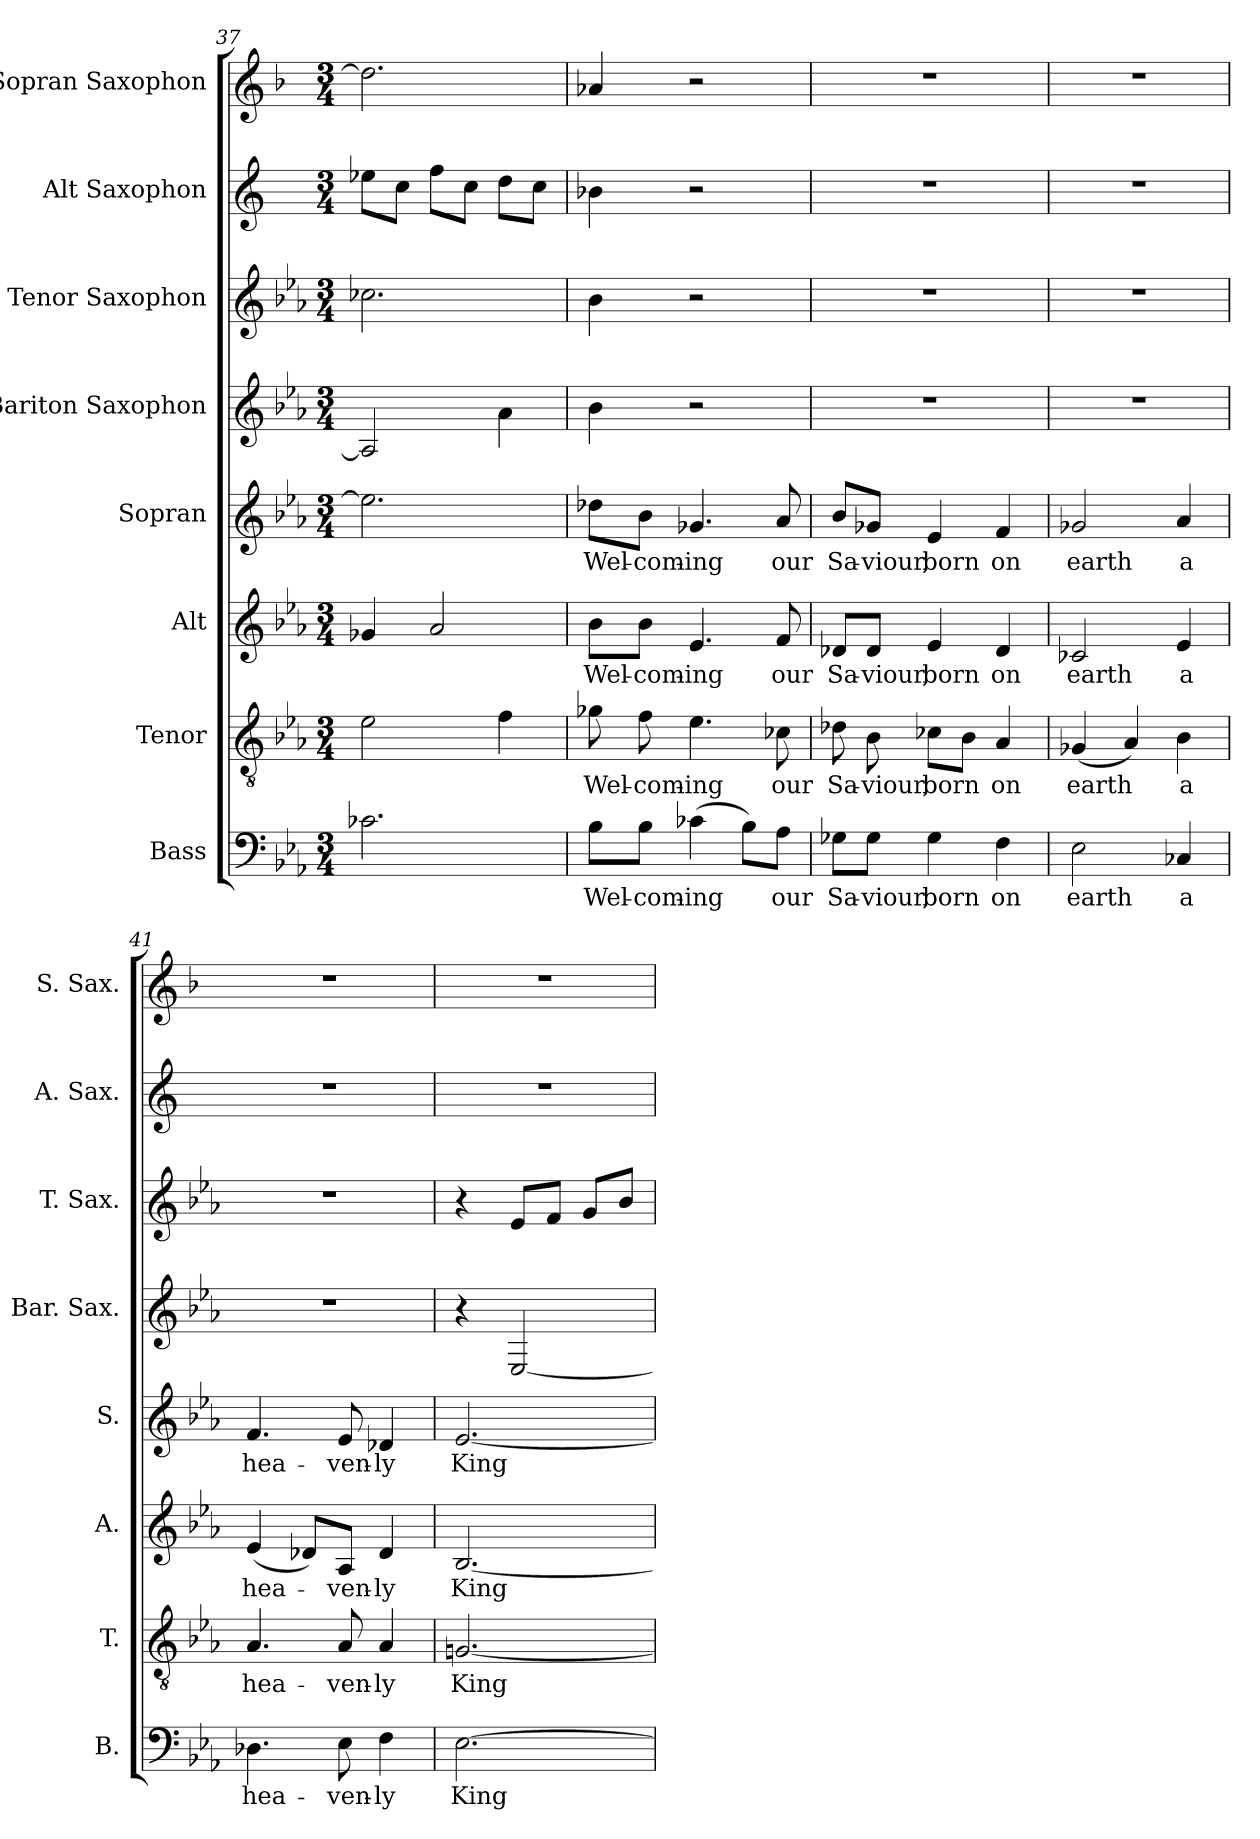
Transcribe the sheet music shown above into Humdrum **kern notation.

**kern	**text	**kern	**text	**kern	**text	**kern	**text	**kern	**kern	**kern	**kern
*part8	*part8	*part7	*part7	*part6	*part6	*part5	*part5	*part4	*part3	*part2	*part1
*staff8	*staff8	*staff7	*staff7	*staff6	*staff6	*staff5	*staff5	*staff4	*staff3	*staff2	*staff1
*I"Bass	*	*I"Tenor	*	*I"Alt	*	*I"Sopran	*	*I"Bariton Saxophon	*I"Tenor Saxophon	*I"Alt Saxophon	*I"Sopran Saxophon
*I'B.	*	*I'T.	*	*I'A.	*	*I'S.	*	*I'Bar. Sax.	*I'T. Sax.	*I'A. Sax.	*I'S. Sax.
*clefF4	*	*clefGv2	*	*clefG2	*	*clefG2	*	*clefG2	*clefG2	*clefG2	*clefG2
*	*	*	*	*	*	*	*	*ITrd12c21	*ITrd8c14	*ITrd5c9	*ITrd1c2
*k[b-e-a-]	*	*k[b-e-a-]	*	*k[b-e-a-]	*	*k[b-e-a-]	*	*k[b-e-a-]	*k[b-e-a-]	*k[b-e-a-]	*k[b-e-a-]
*M3/4	*	*M3/4	*	*M3/4	*	*M3/4	*	*M3/4	*M3/4	*M3/4	*M3/4
=37	=37	=37	=37	=37	=37	=37	=37	=37	=37	=37	=37
2.c-X\	.	2e-\	.	4g-X/	.	2.ee-\]	.	2AA-/]	2.c-X\	8g-X\L	2.cc-\]
.	.	.	.	.	.	.	.	.	.	8e-\J	.
.	.	.	.	2a-/	.	.	.	.	.	8a-\L	.
.	.	.	.	.	.	.	.	.	.	8e-\J	.
.	.	4f\	.	.	.	.	.	4A-\	.	8f\L	.
.	.	.	.	.	.	.	.	.	.	8e-\J	.
=38	=38	=38	=38	=38	=38	=38	=38	=38	=38	=38	=38
!	!LO:LY:b	!	!LO:LY:b	!	!LO:LY:b	!	!LO:LY:b	!	!	!	!
8B-\L	Wel-	8g-X\	Wel-	8b-\L	Wel-	8dd-X\L	Wel-	4B-\	4B-\	4d-X\	4g-X/
!	!LO:LY:b	!	!LO:LY:b	!	!LO:LY:b	!	!LO:LY:b	!	!	!	!
8B-\J	-com-	8f\	-com-	8b-\J	-com-	8b-\J	-com-	.	.	.	.
!	!LO:LY:b	!	!LO:LY:b	!	!LO:LY:b	!	!LO:LY:b	!	!	!	!
(>4c-X\	-ing	4.e-\	-ing	4.e-/	-ing	4.g-X/	-ing	2r	2r	2r	2r
8B-\L)	.	.	.	.	.	.	.	.	.	.	.
!	!LO:LY:b	!	!LO:LY:b	!	!LO:LY:b	!	!LO:LY:b	!	!	!	!
8A-\J	our	8c-X\	our	8f/	our	8a-/	our	.	.	.	.
=39	=39	=39	=39	=39	=39	=39	=39	=39	=39	=39	=39
!	!LO:LY:b	!	!LO:LY:b	!	!LO:LY:b	!	!LO:LY:b	!	!	!	!
8G-X\L	Sa-	8d-X\	Sa-	8d-X/L	Sa-	8b-/L	Sa-	2.r	2.r	2.r	2.r
!	!LO:LY:b	!	!LO:LY:b	!	!LO:LY:b	!	!LO:LY:b	!	!	!	!
8G-\J	-viour,	8B-\	-viour,	8d-/J	-viour,	8g-X/J	-viour,	.	.	.	.
!	!LO:LY:b	!	!LO:LY:b	!	!LO:LY:b	!	!LO:LY:b	!	!	!	!
4G-\	born	8c-X\L	born	4e-/	born	4e-/	born	.	.	.	.
.	.	8B-\J	.	.	.	.	.	.	.	.	.
!	!LO:LY:b	!	!LO:LY:b	!	!LO:LY:b	!	!LO:LY:b	!	!	!	!
4F\	on	4A-/	on	4d-/	on	4f/	on	.	.	.	.
!!LO:PB:g=z
=40	=40	=40	=40	=40	=40	=40	=40	=40	=40	=40	=40
!	!LO:LY:b	!	!LO:LY:b	!	!LO:LY:b	!	!LO:LY:b	!	!	!	!
2E-\	earth	(<4G-X/	earth	2c-X/	earth	2g-X/	earth	2.r	2.r	2.r	2.r
.	.	4A-/)	.	.	.	.	.	.	.	.	.
!	!LO:LY:b	!	!LO:LY:b	!	!LO:LY:b	!	!LO:LY:b	!	!	!	!
4C-X/	a	4B-\	a	4e-/	a	4a-/	a	.	.	.	.
=41	=41	=41	=41	=41	=41	=41	=41	=41	=41	=41	=41
!	!LO:LY:b	!	!LO:LY:b	!	!LO:LY:b	!	!LO:LY:b	!	!	!	!
4.D-X\	hea-	4.A-/	hea-	(<4e-/	hea-	4.f/	hea-	2.r	2.r	2.r	2.r
.	.	.	.	8d-X/L)	.	.	.	.	.	.	.
!	!LO:LY:b	!	!LO:LY:b	!	!LO:LY:b	!	!LO:LY:b	!	!	!	!
8E-\	-ven-	8A-/	-ven-	8A-/J	-ven-	8e-/	-ven-	.	.	.	.
!	!LO:LY:b	!	!LO:LY:b	!	!LO:LY:b	!	!LO:LY:b	!	!	!	!
4F\	-ly	4A-/	-ly	4d-/	-ly	4d-X/	-ly	.	.	.	.
=42	=42	=42	=42	=42	=42	=42	=42	=42	=42	=42	=42
!	!LO:LY:b	!	!LO:LY:b	!	!LO:LY:b	!	!LO:LY:b	!	!	!	!
[2.E-\	King	[2.Gn/	King	[2.B-/	King	[2.e-/	King	4r	4r	2.r	2.r
.	.	.	.	.	.	.	.	[2EE-/	8E-/L	.	.
.	.	.	.	.	.	.	.	.	8F/J	.	.
.	.	.	.	.	.	.	.	.	8G/L	.	.
.	.	.	.	.	.	.	.	.	8B-/J	.	.
=	=	=	=	=	=	=	=	=	=	=	=
*-	*-	*-	*-	*-	*-	*-	*-	*-	*-	*-	*-
